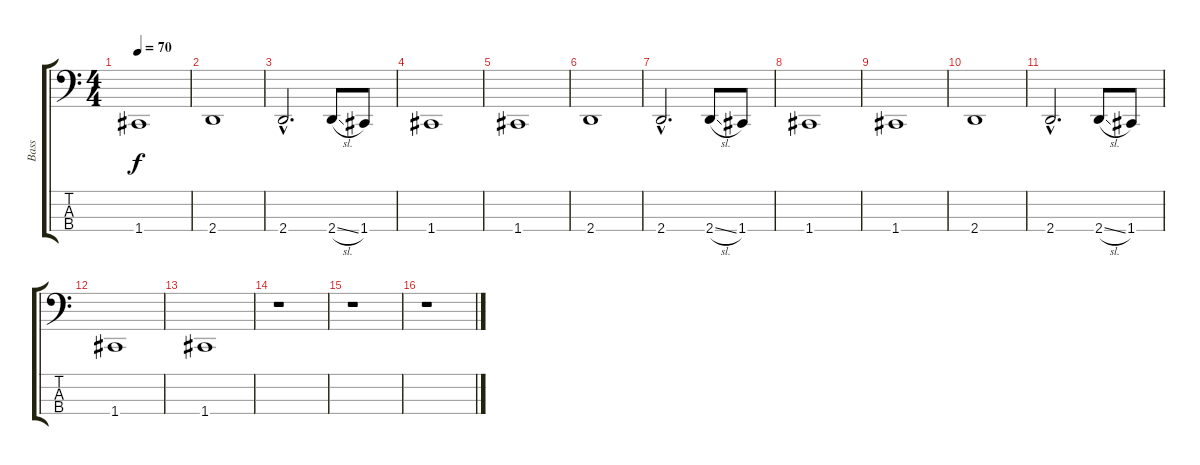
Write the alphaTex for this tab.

\track ("Bass" "Bass") {instrument electricbasspick}
\staff {score tabs}
\tuning (Eb2 Bb1 F1 C1) {hide}
\ts (4 4)
\tempo 70
\clef f4
\ks c
1.4.1{dy f} |
2.4.1 |
2.4{hac}.2{d} 2.4{sl}.8 1.4.8 |
1.4.1 |
1.4.1 |
2.4.1 |
2.4{hac}.2{d} 2.4{sl}.8 1.4.8 |
1.4.1 |
1.4.1 |
2.4.1 |
2.4{hac}.2{d} 2.4{sl}.8 1.4.8 |
1.4.1 |
1.4.1 |
r.1 |
r.1 |
r.1
